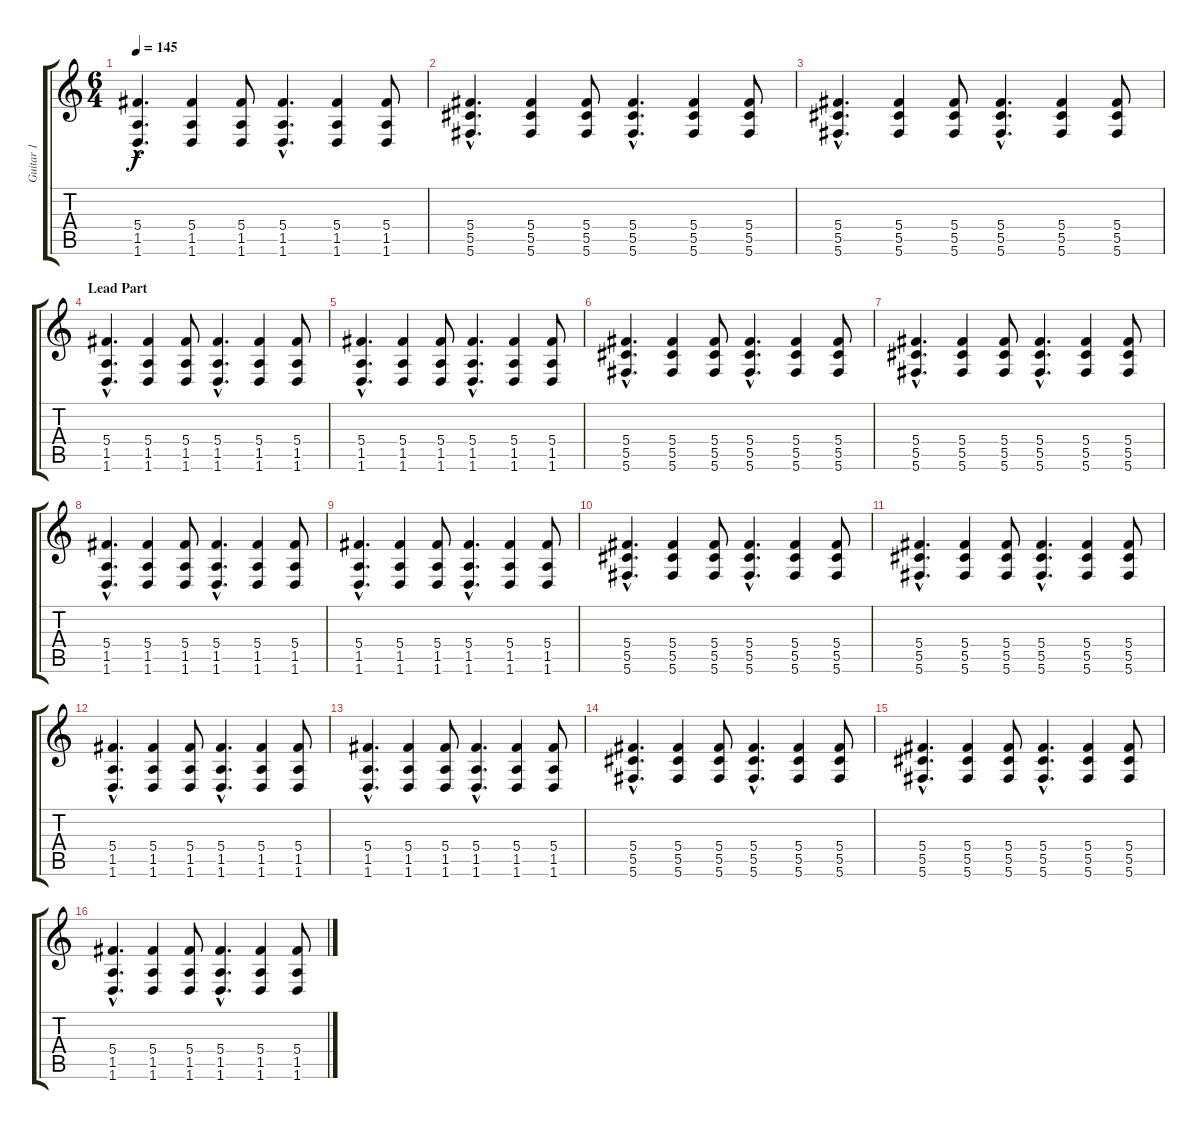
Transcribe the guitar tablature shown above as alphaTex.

\track ("Guitar 1" "Guitar 1") {instrument distortionguitar}
\staff {score tabs}
\tuning (Eb4 Bb3 Gb3 Db3 Ab2 Db2) {hide}
\ts (6 4)
\tempo 145
\clef g2
\ks c
(5.4{hac} 1.5{hac} 1.6{hac}).4{d dy f} (5.4 1.5 1.6).4 (5.4 1.5 1.6).8 (5.4{hac} 1.5{hac} 1.6{hac}).4{d} (5.4 1.5 1.6).4 (5.4 1.5 1.6).8 |
(5.4{hac} 5.5{hac} 5.6{hac}).4{d} (5.4 5.5 5.6).4 (5.4 5.5 5.6).8 (5.4{hac} 5.5{hac} 5.6{hac}).4{d} (5.4 5.5 5.6).4 (5.4 5.5 5.6).8 |
(5.4{hac} 5.5{hac} 5.6{hac}).4{d} (5.4 5.5 5.6).4 (5.4 5.5 5.6).8 (5.4{hac} 5.5{hac} 5.6{hac}).4{d} (5.4 5.5 5.6).4 (5.4 5.5 5.6).8 |
\section ("" "Lead Part")
(5.4{hac} 1.5{hac} 1.6{hac}).4{d volume 13 instrument distortionguitar} (5.4 1.5 1.6).4 (5.4 1.5 1.6).8 (5.4{hac} 1.5{hac} 1.6{hac}).4{d} (5.4 1.5 1.6).4 (5.4 1.5 1.6).8 |
(5.4{hac} 1.5{hac} 1.6{hac}).4{d} (5.4 1.5 1.6).4 (5.4 1.5 1.6).8 (5.4{hac} 1.5{hac} 1.6{hac}).4{d} (5.4 1.5 1.6).4 (5.4 1.5 1.6).8 |
(5.4{hac} 5.5{hac} 5.6{hac}).4{d} (5.4 5.5 5.6).4 (5.4 5.5 5.6).8 (5.4{hac} 5.5{hac} 5.6{hac}).4{d} (5.4 5.5 5.6).4 (5.4 5.5 5.6).8 |
(5.4{hac} 5.5{hac} 5.6{hac}).4{d} (5.4 5.5 5.6).4 (5.4 5.5 5.6).8 (5.4{hac} 5.5{hac} 5.6{hac}).4{d} (5.4 5.5 5.6).4 (5.4 5.5 5.6).8 |
(5.4{hac} 1.5{hac} 1.6{hac}).4{d} (5.4 1.5 1.6).4 (5.4 1.5 1.6).8 (5.4{hac} 1.5{hac} 1.6{hac}).4{d} (5.4 1.5 1.6).4 (5.4 1.5 1.6).8 |
(5.4{hac} 1.5{hac} 1.6{hac}).4{d} (5.4 1.5 1.6).4 (5.4 1.5 1.6).8 (5.4{hac} 1.5{hac} 1.6{hac}).4{d} (5.4 1.5 1.6).4 (5.4 1.5 1.6).8 |
(5.4{hac} 5.5{hac} 5.6{hac}).4{d} (5.4 5.5 5.6).4 (5.4 5.5 5.6).8 (5.4{hac} 5.5{hac} 5.6{hac}).4{d} (5.4 5.5 5.6).4 (5.4 5.5 5.6).8 |
(5.4{hac} 5.5{hac} 5.6{hac}).4{d} (5.4 5.5 5.6).4 (5.4 5.5 5.6).8 (5.4{hac} 5.5{hac} 5.6{hac}).4{d} (5.4 5.5 5.6).4 (5.4 5.5 5.6).8 |
(5.4{hac} 1.5{hac} 1.6{hac}).4{d} (5.4 1.5 1.6).4 (5.4 1.5 1.6).8 (5.4{hac} 1.5{hac} 1.6{hac}).4{d} (5.4 1.5 1.6).4 (5.4 1.5 1.6).8 |
(5.4{hac} 1.5{hac} 1.6{hac}).4{d} (5.4 1.5 1.6).4 (5.4 1.5 1.6).8 (5.4{hac} 1.5{hac} 1.6{hac}).4{d} (5.4 1.5 1.6).4 (5.4 1.5 1.6).8 |
(5.4{hac} 5.5{hac} 5.6{hac}).4{d} (5.4 5.5 5.6).4 (5.4 5.5 5.6).8 (5.4{hac} 5.5{hac} 5.6{hac}).4{d} (5.4 5.5 5.6).4 (5.4 5.5 5.6).8 |
(5.4{hac} 5.5{hac} 5.6{hac}).4{d} (5.4 5.5 5.6).4 (5.4 5.5 5.6).8 (5.4{hac} 5.5{hac} 5.6{hac}).4{d} (5.4 5.5 5.6).4 (5.4 5.5 5.6).8 |
(5.4{hac} 1.5{hac} 1.6{hac}).4{d} (5.4 1.5 1.6).4 (5.4 1.5 1.6).8 (5.4{hac} 1.5{hac} 1.6{hac}).4{d} (5.4 1.5 1.6).4 (5.4 1.5 1.6).8
